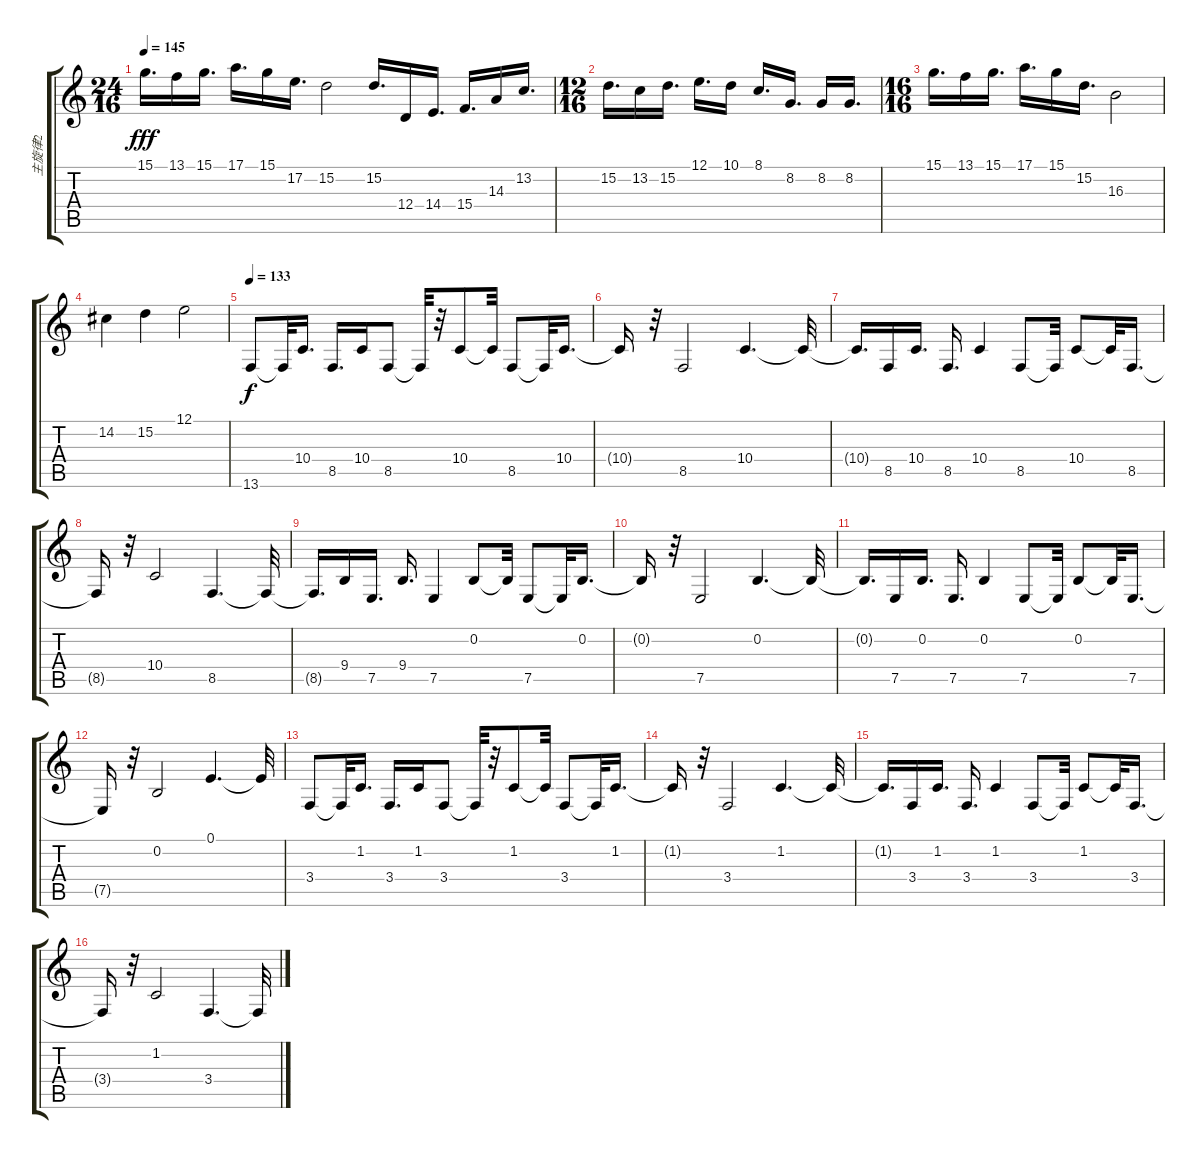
\track ("主旋律2" "主旋律2") {instrument stringensemble1}
\staff {score tabs}
\tuning (E4 B3 G3 D3 A2 E2) {hide}
\ts (24 16)
\tempo 145
\clef g2
\ks c
15.1.16{d dy fff} 13.1.16 15.1.16{d} 17.1.16{d} 15.1.16 17.2.16{d} 15.2.2 15.2.16{d} 12.4.16 14.4.16{d} 15.4.16{d} 14.3.16 13.2.16{d} |
\ts (12 16)
15.2.16{d} 13.2.16 15.2.16{d} 12.1.16{d} 10.1.16 8.1.16{d} 8.2.16{d} 8.2.16 8.2.16{d} |
\ts (16 16)
15.1.16{d} 13.1.16 15.1.16{d} 17.1.16{d} 15.1.16 15.2.16{d} 16.3.2 |
14.2.4 15.2.4 12.1.2 |
\tempo 133
13.6.8{dy f} 13.6{t}.32 10.4.16{d} 8.5.16{d} 10.4.16 8.5.8 8.5{t}.32 r.32 10.4.8 10.4{t}.32 8.5.8 8.5{t}.32 10.4.16{d} |
10.4{t}.16 r.32 8.5.2 10.4.4{d} 10.4{t}.32 |
10.4{t}.16{d} 8.5.16 10.4.16{d} 8.5.16{d} 10.4.4 8.5.8 8.5{t}.32 10.4.8 10.4{t}.32 8.5.16{d} |
8.5{t}.16 r.32 10.4.2 8.5.4{d} 8.5{t}.32 |
8.5{t}.16{d} 9.4.16 7.5.16{d} 9.4.16{d} 7.5.4 0.2.8 0.2{t}.32 7.5.8 7.5{t}.32 0.2.16{d} |
0.2{t}.16 r.32 7.5.2 0.2.4{d} 0.2{t}.32 |
0.2{t}.16{d} 7.5.16 0.2.16{d} 7.5.16{d} 0.2.4 7.5.8 7.5{t}.32 0.2.8 0.2{t}.32 7.5.16{d} |
7.5{t}.16 r.32 0.2.2 0.1.4{d} 0.1{t}.32 |
3.4.8 3.4{t}.32 1.2.16{d} 3.4.16{d} 1.2.16 3.4.8 3.4{t}.32 r.32 1.2.8 1.2{t}.32 3.4.8 3.4{t}.32 1.2.16{d} |
1.2{t}.16 r.32 3.4.2 1.2.4{d} 1.2{t}.32 |
1.2{t}.16{d} 3.4.16 1.2.16{d} 3.4.16{d} 1.2.4 3.4.8 3.4{t}.32 1.2.8 1.2{t}.32 3.4.16{d} |
3.4{t}.16 r.32 1.2.2 3.4.4{d} 3.4{t}.32
